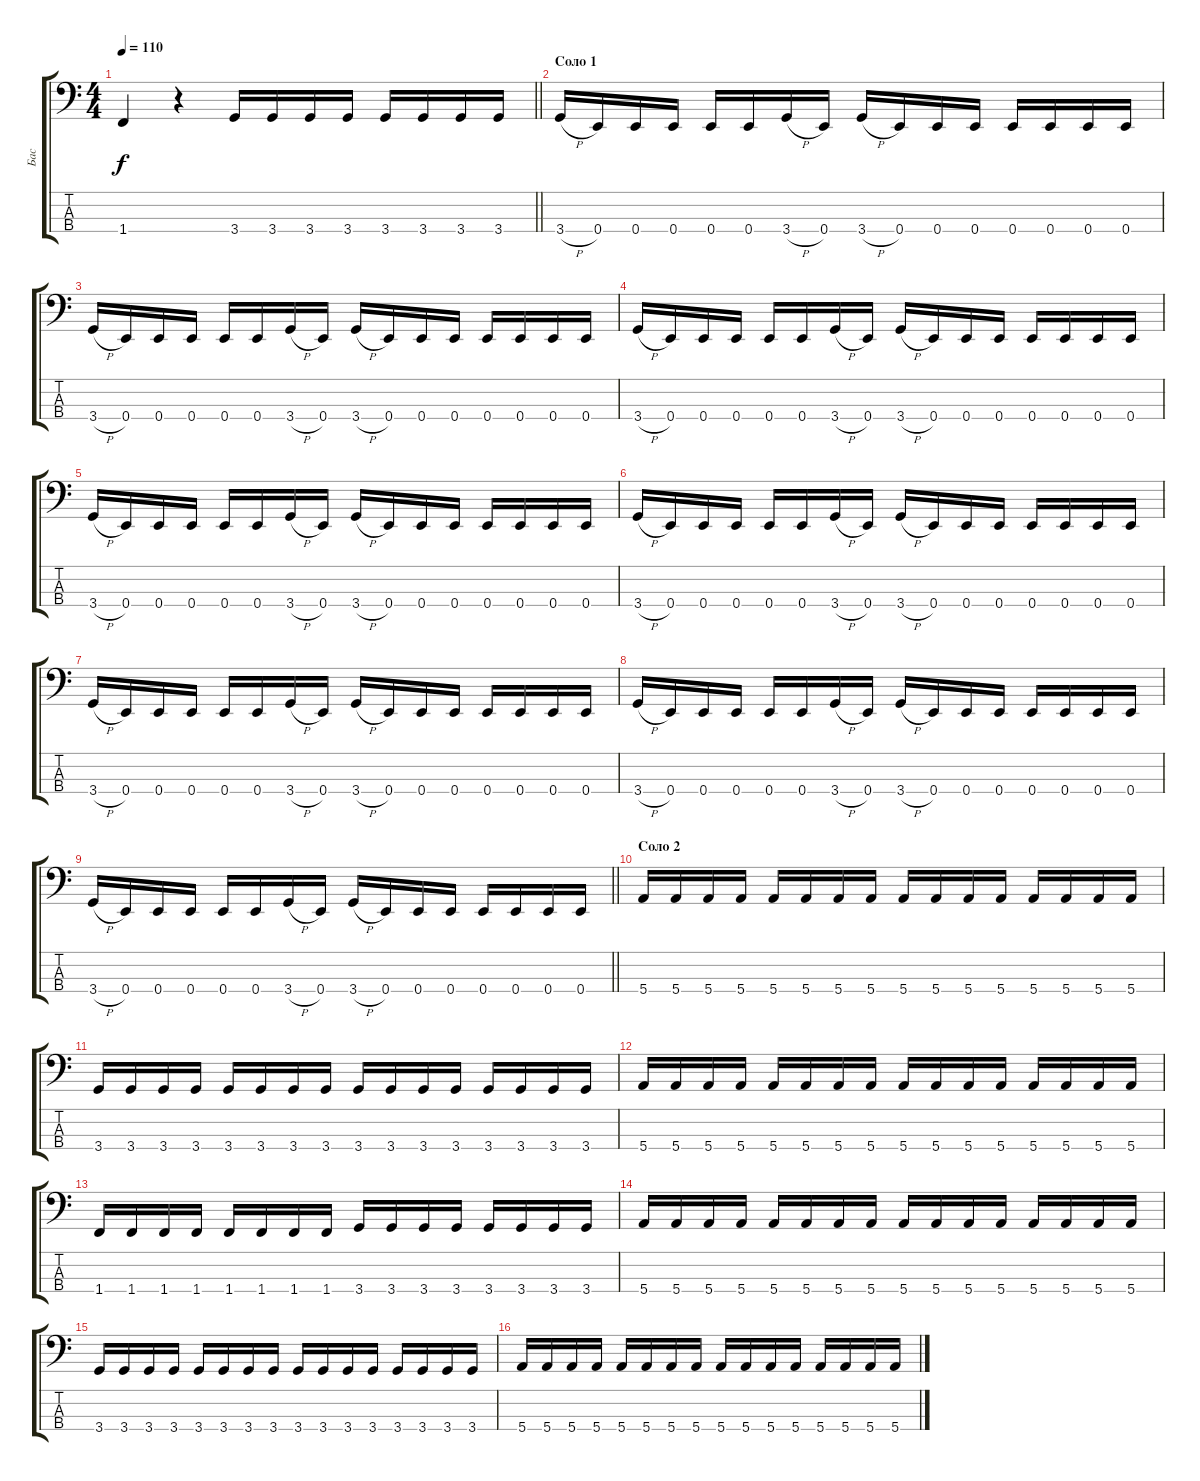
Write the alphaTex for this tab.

\track ("Бас" "Бас") {instrument electricbassfinger}
\staff {score tabs}
\tuning (G2 D2 A1 E1) {hide}
\ts (4 4)
\tempo 110
\clef f4
\barLineRight lightlight
\ks c
1.4.4{dy f} r.4 3.4.16 3.4.16 3.4.16 3.4.16 3.4.16 3.4.16 3.4.16 3.4.16 |
\section ("" "Соло 1")
3.4{h}.16 0.4.16 0.4.16 0.4.16 0.4.16 0.4.16 3.4{h}.16 0.4.16 3.4{h}.16 0.4.16 0.4.16 0.4.16 0.4.16 0.4.16 0.4.16 0.4.16 |
3.4{h}.16 0.4.16 0.4.16 0.4.16 0.4.16 0.4.16 3.4{h}.16 0.4.16 3.4{h}.16 0.4.16 0.4.16 0.4.16 0.4.16 0.4.16 0.4.16 0.4.16 |
3.4{h}.16 0.4.16 0.4.16 0.4.16 0.4.16 0.4.16 3.4{h}.16 0.4.16 3.4{h}.16 0.4.16 0.4.16 0.4.16 0.4.16 0.4.16 0.4.16 0.4.16 |
3.4{h}.16 0.4.16 0.4.16 0.4.16 0.4.16 0.4.16 3.4{h}.16 0.4.16 3.4{h}.16 0.4.16 0.4.16 0.4.16 0.4.16 0.4.16 0.4.16 0.4.16 |
3.4{h}.16 0.4.16 0.4.16 0.4.16 0.4.16 0.4.16 3.4{h}.16 0.4.16 3.4{h}.16 0.4.16 0.4.16 0.4.16 0.4.16 0.4.16 0.4.16 0.4.16 |
3.4{h}.16 0.4.16 0.4.16 0.4.16 0.4.16 0.4.16 3.4{h}.16 0.4.16 3.4{h}.16 0.4.16 0.4.16 0.4.16 0.4.16 0.4.16 0.4.16 0.4.16 |
3.4{h}.16 0.4.16 0.4.16 0.4.16 0.4.16 0.4.16 3.4{h}.16 0.4.16 3.4{h}.16 0.4.16 0.4.16 0.4.16 0.4.16 0.4.16 0.4.16 0.4.16 |
\barLineRight lightlight
3.4{h}.16 0.4.16 0.4.16 0.4.16 0.4.16 0.4.16 3.4{h}.16 0.4.16 3.4{h}.16 0.4.16 0.4.16 0.4.16 0.4.16 0.4.16 0.4.16 0.4.16 |
\section ("" "Соло 2")
5.4.16 5.4.16 5.4.16 5.4.16 5.4.16 5.4.16 5.4.16 5.4.16 5.4.16 5.4.16 5.4.16 5.4.16 5.4.16 5.4.16 5.4.16 5.4.16 |
3.4.16 3.4.16 3.4.16 3.4.16 3.4.16 3.4.16 3.4.16 3.4.16 3.4.16 3.4.16 3.4.16 3.4.16 3.4.16 3.4.16 3.4.16 3.4.16 |
5.4.16 5.4.16 5.4.16 5.4.16 5.4.16 5.4.16 5.4.16 5.4.16 5.4.16 5.4.16 5.4.16 5.4.16 5.4.16 5.4.16 5.4.16 5.4.16 |
1.4.16 1.4.16 1.4.16 1.4.16 1.4.16 1.4.16 1.4.16 1.4.16 3.4.16 3.4.16 3.4.16 3.4.16 3.4.16 3.4.16 3.4.16 3.4.16 |
5.4.16 5.4.16 5.4.16 5.4.16 5.4.16 5.4.16 5.4.16 5.4.16 5.4.16 5.4.16 5.4.16 5.4.16 5.4.16 5.4.16 5.4.16 5.4.16 |
3.4.16 3.4.16 3.4.16 3.4.16 3.4.16 3.4.16 3.4.16 3.4.16 3.4.16 3.4.16 3.4.16 3.4.16 3.4.16 3.4.16 3.4.16 3.4.16 |
5.4.16 5.4.16 5.4.16 5.4.16 5.4.16 5.4.16 5.4.16 5.4.16 5.4.16 5.4.16 5.4.16 5.4.16 5.4.16 5.4.16 5.4.16 5.4.16
